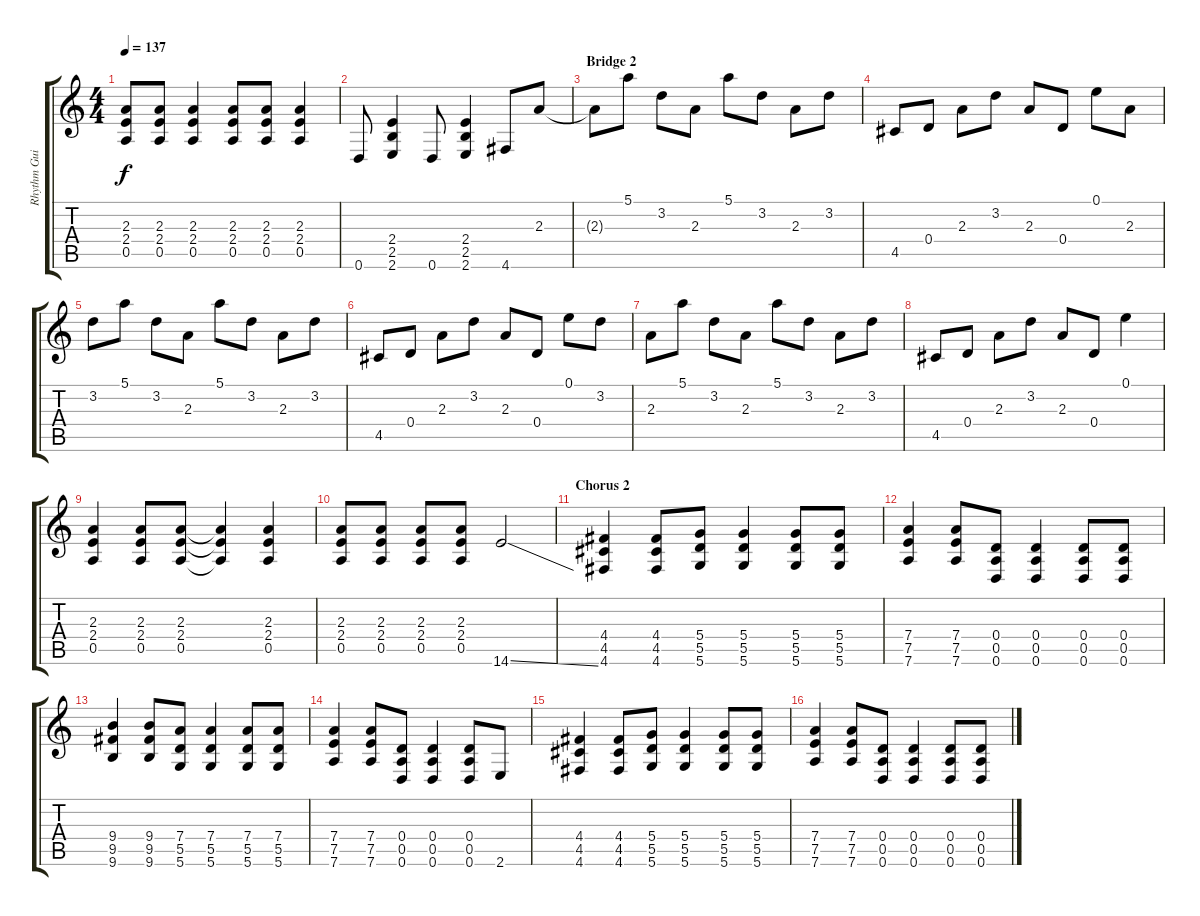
\track ("Rhythm Guitar 1" "Rhythm Gui") {instrument overdrivenguitar}
\staff {score tabs}
\tuning (E4 B3 G3 D3 A2 D2) {hide}
\ts (4 4)
\tempo 137
\clef g2
\ks c
(2.3{t} 2.4{t} 0.5{t}).8{dy f} (2.3 2.4 0.5).8 (2.3 2.4 0.5).4 (2.3 2.4 0.5).8 (2.3 2.4 0.5).8 (2.3 2.4 0.5).4 |
0.6.8 (2.4 2.5 2.6).4 0.6.8 (2.4 2.5 2.6).4 4.6.8 2.3.8 |
\section ("" "Bridge 2")
2.3{t}.8 5.1.8 3.2.8 2.3.8 5.1.8 3.2.8 2.3.8 3.2.8 |
4.5.8 0.4.8 2.3.8 3.2.8 2.3.8 0.4.8 0.1.8 2.3.8 |
3.2.8 5.1.8 3.2.8 2.3.8 5.1.8 3.2.8 2.3.8 3.2.8 |
4.5.8 0.4.8 2.3.8 3.2.8 2.3.8 0.4.8 0.1.8 3.2.8 |
2.3.8 5.1.8 3.2.8 2.3.8 5.1.8 3.2.8 2.3.8 3.2.8 |
4.5.8 0.4.8 2.3.8 3.2.8 2.3.8 0.4.8 0.1.4 |
(2.3 2.4 0.5).4 (2.3 2.4 0.5).8 (2.3 2.4 0.5).8 (2.3{t} 2.4{t} 0.5{t}).4 (2.3 2.4 0.5).4 |
(2.3 2.4 0.5).8 (2.3 2.4 0.5).8 (2.3 2.4 0.5).8 (2.3 2.4 0.5).8 14.6{ss}.2 |
\section ("" "Chorus 2")
(4.4 4.5 4.6).4 (4.4 4.5 4.6).8 (5.4 5.5 5.6).8 (5.4 5.5 5.6).4 (5.4 5.5 5.6).8 (5.4 5.5 5.6).8 |
(7.4 7.5 7.6).4 (7.4 7.5 7.6).8 (0.4 0.5 0.6).8 (0.4 0.5 0.6).4 (0.4 0.5 0.6).8 (0.4 0.5 0.6).8 |
(9.4 9.5 9.6).4 (9.4 9.5 9.6).8 (7.4 5.5 5.6).8 (7.4 5.5 5.6).4 (7.4 5.5 5.6).8 (7.4 5.5 5.6).8 |
(7.4 7.5 7.6).4 (7.4 7.5 7.6).8 (0.4 0.5 0.6).8 (0.4 0.5 0.6).4 (0.4 0.5 0.6).8 2.6.8 |
(4.4 4.5 4.6).4 (4.4 4.5 4.6).8 (5.4 5.5 5.6).8 (5.4 5.5 5.6).4 (5.4 5.5 5.6).8 (5.4 5.5 5.6).8 |
(7.4 7.5 7.6).4 (7.4 7.5 7.6).8 (0.4 0.5 0.6).8 (0.4 0.5 0.6).4 (0.4 0.5 0.6).8 (0.4 0.5 0.6).8
